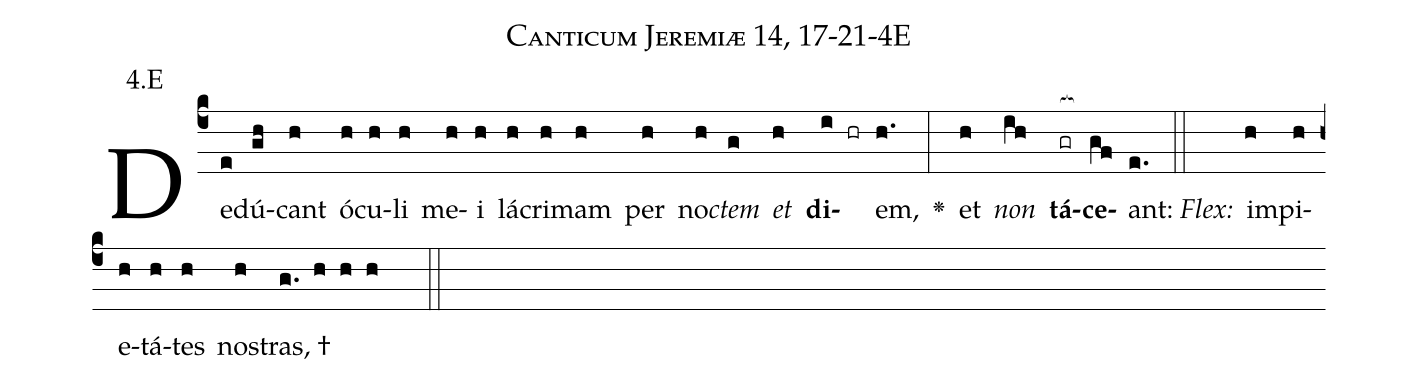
name: Canticum Jeremiæ 14, 17-21-4E;
annotation: 4.E;
%%
(c4)De(e)dú(gh)cant(h) ó(h)cu(h)li(h) me(h)i(h) lá(h)cri(h)mam(h) per(h) no(h)<i>ctem</i>(g) <i>et</i>(h) <b>di</b>(i hr)em,(h.) <v>\greheightstar</v>(:) et(h) <i>non</i>(ih) <b>tá</b>(gr[ocb:1{])<b>ce</b>(gf[ocb:0}])ant:(e.) (::)
<i>Flex:</i>()  im(h)pi(h)e(h)tá(h)tes(h) no(h)stras, †(g. h h h  ::)

%E(h) u(g) o(h) u(ih) a(gf) e.(e.) (::)
